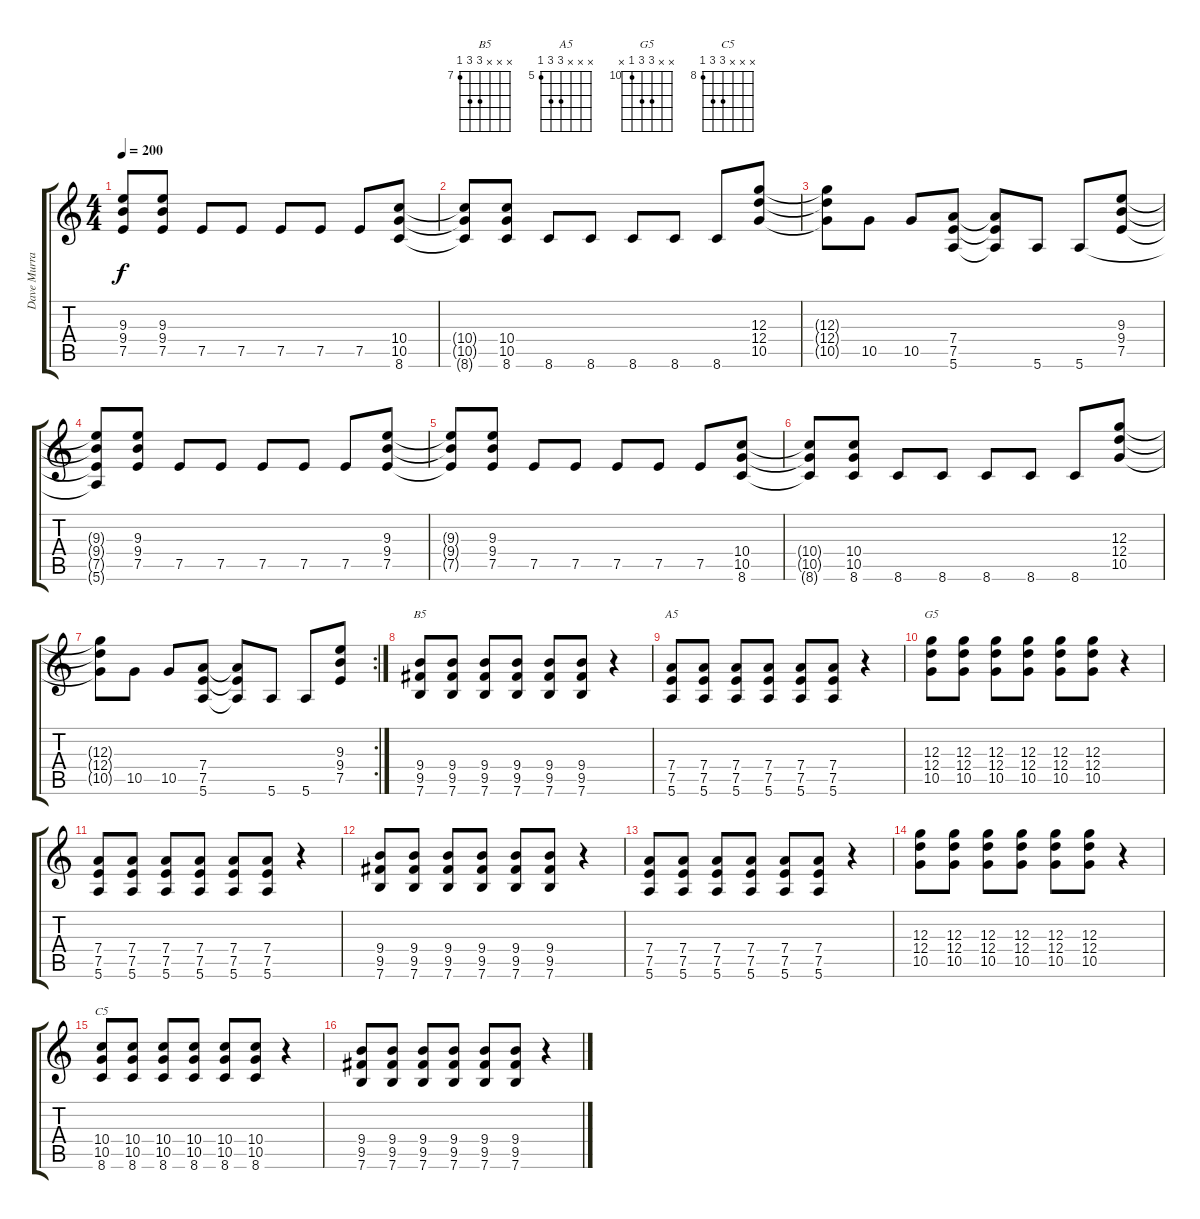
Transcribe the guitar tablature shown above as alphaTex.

\track ("Dave Murray" "Dave Murra") {instrument distortionguitar}
\staff {score tabs}
\tuning (E4 B3 G3 D3 A2 E2) {hide}
\chord ("B5" x x x 9 9 7) {firstfret 7}
\chord ("A5" x x x 7 7 5) {firstfret 5}
\chord ("G5" x x 12 12 10 x) {firstfret 10}
\chord ("C5" x x x 10 10 8) {firstfret 8}
\ts (4 4)
\tempo 200
\clef g2
\ks c
(9.3{t} 9.4{t} 7.5{t}).8{dy f} (9.3 9.4 7.5).8 7.5.8 7.5.8 7.5.8 7.5.8 7.5.8 (10.4 10.5 8.6).8 |
(10.4{t} 10.5{t} 8.6{t}).8 (10.4 10.5 8.6).8 8.6.8 8.6.8 8.6.8 8.6.8 8.6.8 (12.3 12.4 10.5).8 |
(12.3{t} 12.4{t} 10.5{t}).8 10.5.8 10.5.8 (7.4 7.5 5.6).8 (7.4{t} 7.5{t} 5.6{t}).8 5.6.8 5.6.8 (9.3 9.4 7.5).8 |
(9.3{t} 9.4{t} 7.5{t} 5.6{t}).8 (9.3 9.4 7.5).8 7.5.8 7.5.8 7.5.8 7.5.8 7.5.8 (9.3 9.4 7.5).8 |
(9.3{t} 9.4{t} 7.5{t}).8 (9.3 9.4 7.5).8 7.5.8 7.5.8 7.5.8 7.5.8 7.5.8 (10.4 10.5 8.6).8 |
(10.4{t} 10.5{t} 8.6{t}).8 (10.4 10.5 8.6).8 8.6.8 8.6.8 8.6.8 8.6.8 8.6.8 (12.3 12.4 10.5).8 |
\rc 2
(12.3{t} 12.4{t} 10.5{t}).8 10.5.8 10.5.8 (7.4 7.5 5.6).8 (7.4{t} 7.5{t} 5.6{t}).8 5.6.8 5.6.8 (9.3 9.4 7.5).8 |
(9.4 9.5 7.6).8{ch "B5"} (9.4 9.5 7.6).8 (9.4 9.5 7.6).8 (9.4 9.5 7.6).8 (9.4 9.5 7.6).8 (9.4 9.5 7.6).8 r.4 |
(7.4 7.5 5.6).8{ch "A5"} (7.4 7.5 5.6).8 (7.4 7.5 5.6).8 (7.4 7.5 5.6).8 (7.4 7.5 5.6).8 (7.4 7.5 5.6).8 r.4 |
(12.3 12.4 10.5).8{ch "G5"} (12.3 12.4 10.5).8 (12.3 12.4 10.5).8 (12.3 12.4 10.5).8 (12.3 12.4 10.5).8 (12.3 12.4 10.5).8 r.4 |
(7.4 7.5 5.6).8 (7.4 7.5 5.6).8 (7.4 7.5 5.6).8 (7.4 7.5 5.6).8 (7.4 7.5 5.6).8 (7.4 7.5 5.6).8 r.4 |
(9.4 9.5 7.6).8 (9.4 9.5 7.6).8 (9.4 9.5 7.6).8 (9.4 9.5 7.6).8 (9.4 9.5 7.6).8 (9.4 9.5 7.6).8 r.4 |
(7.4 7.5 5.6).8 (7.4 7.5 5.6).8 (7.4 7.5 5.6).8 (7.4 7.5 5.6).8 (7.4 7.5 5.6).8 (7.4 7.5 5.6).8 r.4 |
(12.3 12.4 10.5).8 (12.3 12.4 10.5).8 (12.3 12.4 10.5).8 (12.3 12.4 10.5).8 (12.3 12.4 10.5).8 (12.3 12.4 10.5).8 r.4 |
(10.4 10.5 8.6).8{ch "C5"} (10.4 10.5 8.6).8 (10.4 10.5 8.6).8 (10.4 10.5 8.6).8 (10.4 10.5 8.6).8 (10.4 10.5 8.6).8 r.4 |
(9.4 9.5 7.6).8 (9.4 9.5 7.6).8 (9.4 9.5 7.6).8 (9.4 9.5 7.6).8 (9.4 9.5 7.6).8 (9.4 9.5 7.6).8 r.4
